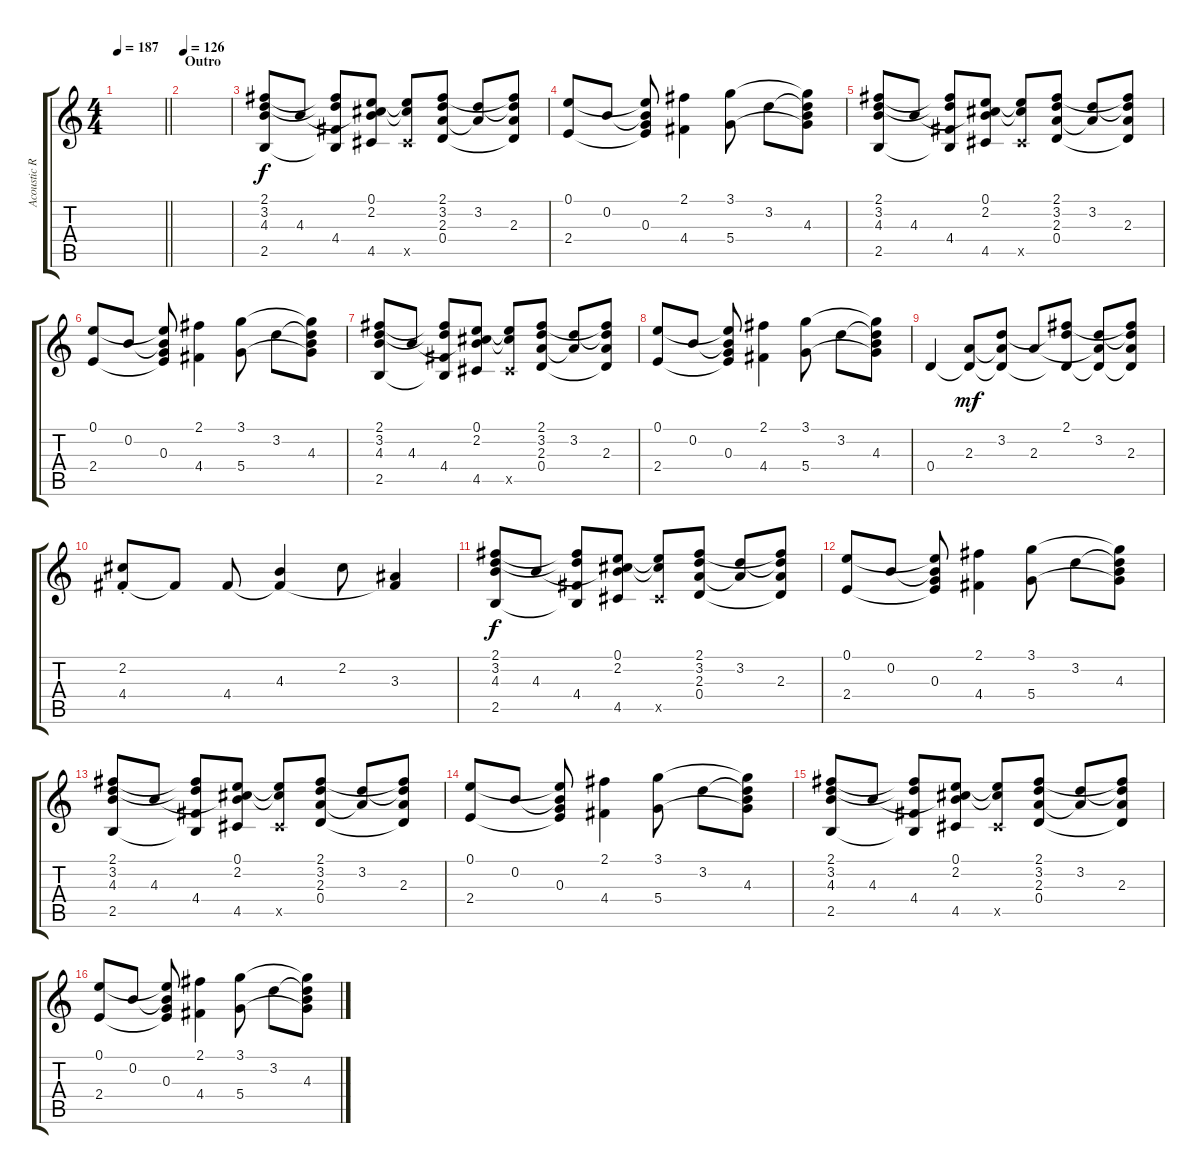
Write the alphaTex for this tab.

\track ("Acoustic Rhythm" "Acoustic R") {instrument acousticguitarnylon}
\staff {score tabs}
\tuning (E4 B3 G3 D3 A2 E2) {hide}
\ts (4 4)
\tempo 187
\clef g2
\barLineRight lightlight
\ks c
|
\section ("" "Outro")
\tempo 126
|
(2.1 3.2 4.3 2.5).8 4.3.8 (2.1{t} 3.2{t} 4.4 2.5{t}).8 (0.1 2.2 4.3{t} 4.5).8 (0.1{t} 2.2{t} 4.5{x}).8 (2.1 3.2 2.3 0.4).8 (3.2 2.3{t}).8 (2.1{t} 3.2{t} 2.3 0.4{t}).8 |
(0.1 2.4).8 0.2.8 (0.1{t} 0.2{t} 0.3 2.4{t}).8 (2.1 4.4).4 (3.1 5.4).8 3.2.8 (3.1{t} 3.2{t} 4.3 5.4{t}).8 |
(2.1 3.2 4.3 2.5).8 4.3.8 (2.1{t} 3.2{t} 4.4 2.5{t}).8 (0.1 2.2 4.3{t} 4.5).8 (0.1{t} 2.2{t} 4.5{x}).8 (2.1 3.2 2.3 0.4).8 (3.2 2.3{t}).8 (2.1{t} 3.2{t} 2.3 0.4{t}).8 |
(0.1 2.4).8 0.2.8 (0.1{t} 0.2{t} 0.3 2.4{t}).8 (2.1 4.4).4 (3.1 5.4).8 3.2.8 (3.1{t} 3.2{t} 4.3 5.4{t}).8 |
(2.1 3.2 4.3 2.5).8 4.3.8 (2.1{t} 3.2{t} 4.4 2.5{t}).8 (0.1 2.2 4.3{t} 4.5).8 (0.1{t} 2.2{t} 4.5{x}).8 (2.1 3.2 2.3 0.4).8 (3.2 2.3{t}).8 (2.1{t} 3.2{t} 2.3 0.4{t}).8 |
(0.1 2.4).8 0.2.8 (0.1{t} 0.2{t} 0.3 2.4{t}).8 (2.1 4.4).4 (3.1 5.4).8 3.2.8 (3.1{t} 3.2{t} 4.3 5.4{t}).8 |
0.4.4 (2.3 0.4{t}).8{dy mf} (3.2 2.3{t} 0.4{t}).8 2.3.8 (2.1 3.2{t} 0.4{t}).8 (3.2 2.3{t} 0.4{t}).8 (2.1{t} 3.2{t} 2.3 0.4{t}).8 |
(2.2{st} 4.4).8 4.4{t}.8 4.4.8 (4.3 4.4{t}).4 2.2.8 (3.3 4.4{t}).4 |
(2.1 3.2 4.3 2.5).8{dy f} 4.3.8 (2.1{t} 3.2{t} 4.4 2.5{t}).8 (0.1 2.2 4.3{t} 4.5).8 (0.1{t} 2.2{t} 4.5{x}).8 (2.1 3.2 2.3 0.4).8 (3.2 2.3{t}).8 (2.1{t} 3.2{t} 2.3 0.4{t}).8 |
(0.1 2.4).8 0.2.8 (0.1{t} 0.2{t} 0.3 2.4{t}).8 (2.1 4.4).4 (3.1 5.4).8 3.2.8 (3.1{t} 3.2{t} 4.3 5.4{t}).8 |
(2.1 3.2 4.3 2.5).8 4.3.8 (2.1{t} 3.2{t} 4.4 2.5{t}).8 (0.1 2.2 4.3{t} 4.5).8 (0.1{t} 2.2{t} 4.5{x}).8 (2.1 3.2 2.3 0.4).8 (3.2 2.3{t}).8 (2.1{t} 3.2{t} 2.3 0.4{t}).8 |
(0.1 2.4).8 0.2.8 (0.1{t} 0.2{t} 0.3 2.4{t}).8 (2.1 4.4).4 (3.1 5.4).8 3.2.8 (3.1{t} 3.2{t} 4.3 5.4{t}).8 |
(2.1 3.2 4.3 2.5).8 4.3.8 (2.1{t} 3.2{t} 4.4 2.5{t}).8 (0.1 2.2 4.3{t} 4.5).8 (0.1{t} 2.2{t} 4.5{x}).8 (2.1 3.2 2.3 0.4).8 (3.2 2.3{t}).8 (2.1{t} 3.2{t} 2.3 0.4{t}).8 |
(0.1 2.4).8 0.2.8 (0.1{t} 0.2{t} 0.3 2.4{t}).8 (2.1 4.4).4 (3.1 5.4).8 3.2.8 (3.1{t} 3.2{t} 4.3 5.4{t}).8
